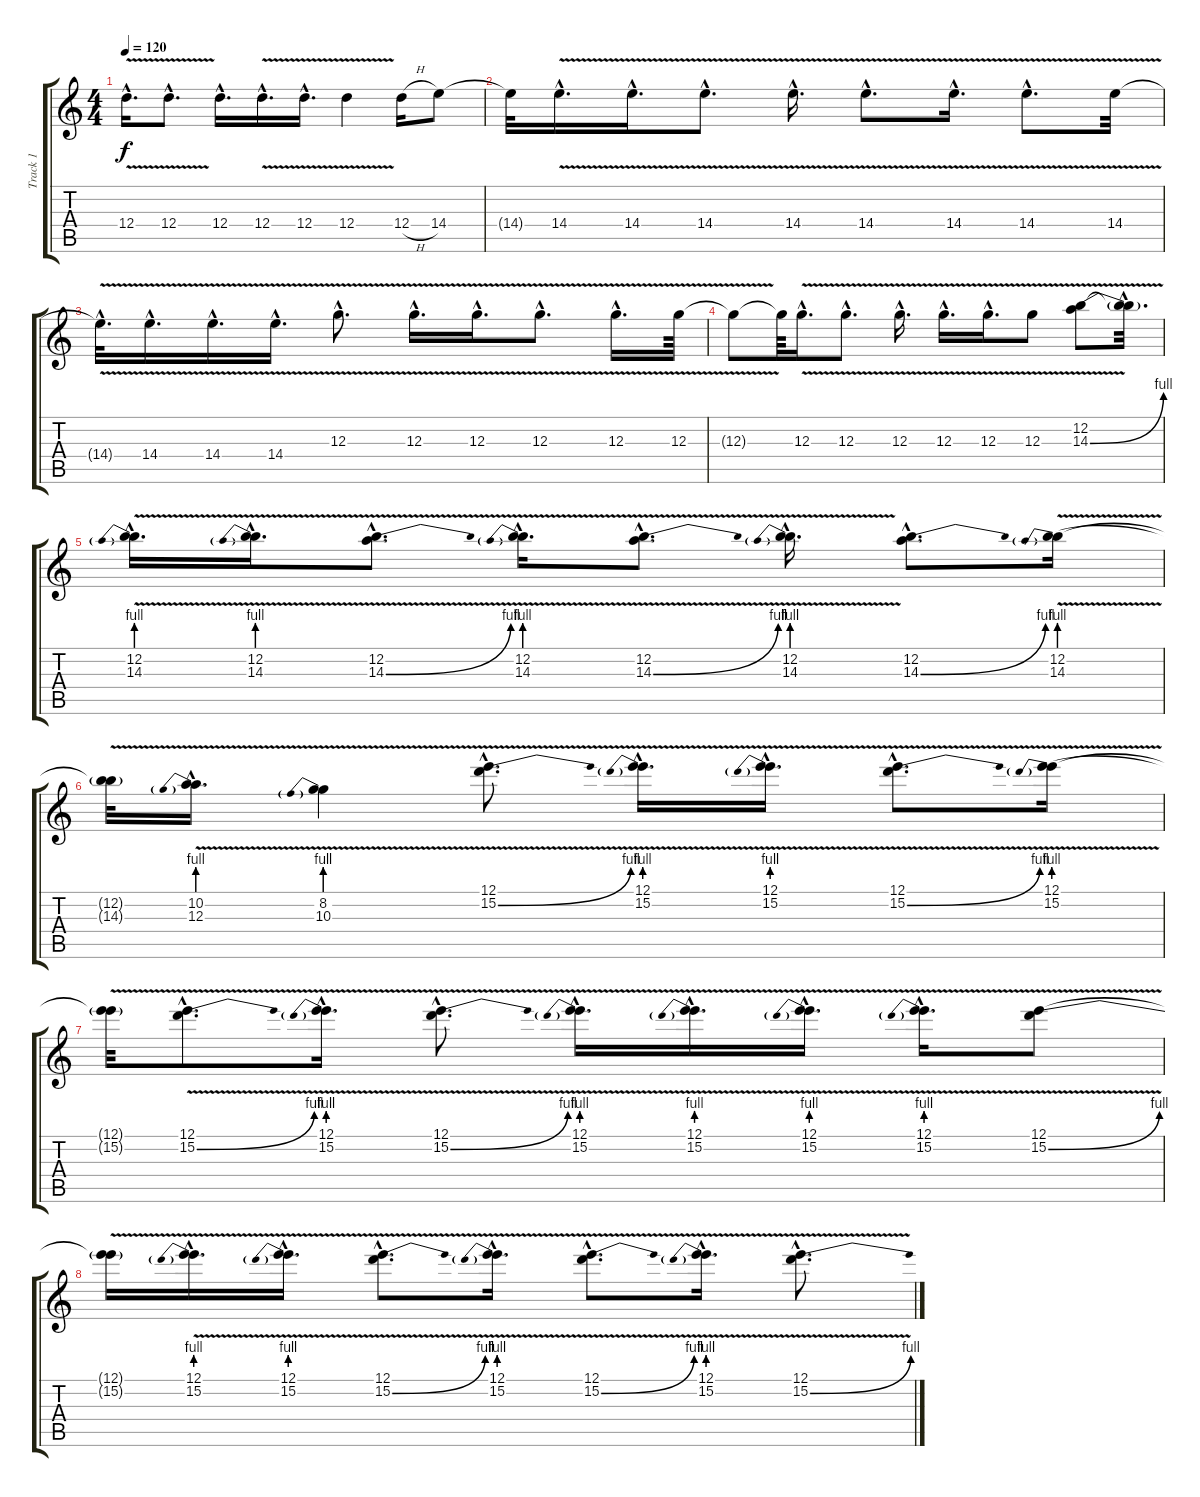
\track ("Track 1" "Track 1") {instrument overdrivenguitar}
\staff {score tabs}
\tuning (E4 B3 G3 D3 A2 E2) {hide}
\ts (4 4)
\tempo 120
\clef g2
\ks c
12.4{v hac}.16{d dy f} 12.4{v hac}.8{d} 12.4{hac}.16{d} 12.4{v hac}.16{d} 12.4{v hac}.16{d} 12.4{v}.4 12.4{h}.16 14.4.8 |
14.4{t}.32 14.4{v hac}.16{d} 14.4{v hac}.16{d} 14.4{v hac}.8{d} 14.4{v hac}.16{d} 14.4{v hac}.8{d} 14.4{v hac}.16{d} 14.4{v hac}.8{d} 14.4{v}.32 |
14.4{hac t}.32{d} 14.4{v hac}.16{d} 14.4{v hac}.16{d} 14.4{v hac}.16{d} 12.3{v hac}.8{d} 12.3{v hac}.16{d} 12.3{v hac}.16{d} 12.3{v hac}.8{d} 12.3{v hac}.16{d} 12.3{v}.64 |
12.3{t}.8 12.3{t}.64 12.3{v hac}.16{d} 12.3{v hac}.8{d} 12.3{v hac}.16{d} 12.3{v hac}.16{d} 12.3{v hac}.16{d} 12.3{v}.8 (12.2 14.3{be (bend 0 0 60 4) v}).8 (12.2{hac t} 14.3{hac t}).32{d} |
(12.2{hac} 14.3{be (prebend 0 4 60 4) v hac}).16{d} (12.2{hac} 14.3{be (prebend 0 4 60 4) v hac}).16{d} (12.2{hac} 14.3{be (bend 0 0 60 4) v hac}).8{d} (12.2{hac} 14.3{be (prebend 0 4 60 4) v hac}).16{d} (12.2{hac} 14.3{be (bend 0 0 60 4) v hac}).8{d} (12.2{hac} 14.3{be (prebend 0 4 60 4) v hac}).16{d} (12.2{hac} 14.3{be (bend 0 0 60 4) hac}).8{d} (12.2 14.3{be (prebend 0 4 60 4) v}).16 |
(12.2{t} 14.3{t}).32 (10.2{hac} 12.3{be (prebend 0 4 60 4) v hac}).16{d} (8.2 10.3{be (prebend 0 4 60 4) v}).4 (12.1{hac} 15.2{be (bend 0 0 60 4) v hac}).8{d} (12.1{hac} 15.2{be (prebend 0 4 60 4) v hac}).16{d} (12.1{hac} 15.2{be (prebend 0 4 60 4) v hac}).16{d} (12.1{hac} 15.2{be (bend 0 0 60 4) v hac}).8{d} (12.1 15.2{be (prebend 0 4 60 4) v}).16 |
(12.1{t} 15.2{t}).32 (12.1{hac} 15.2{be (bend 0 0 60 4) v hac}).8{d} (12.1{hac} 15.2{be (prebend 0 4 60 4) v hac}).16{d} (12.1{hac} 15.2{be (bend 0 0 60 4) v hac}).8{d} (12.1{hac} 15.2{be (prebend 0 4 60 4) v hac}).16{d} (12.1{hac} 15.2{be (prebend 0 4 60 4) v hac}).16{d} (12.1{hac} 15.2{be (prebend 0 4 60 4) v hac}).16{d} (12.1{hac} 15.2{be (prebend 0 4 60 4) v hac}).16{d} (12.1 15.2{be (bend 0 0 60 4) v}).8 |
(12.1{t} 15.2{t}).16 (12.1{hac} 15.2{be (prebend 0 4 60 4) v hac}).16{d} (12.1{hac} 15.2{be (prebend 0 4 60 4) v hac}).16{d} (12.1{hac} 15.2{be (bend 0 0 60 4) v hac}).8{d} (12.1{hac} 15.2{be (prebend 0 4 60 4) v hac}).16{d} (12.1{hac} 15.2{be (bend 0 0 60 4) v hac}).8{d} (12.1{hac} 15.2{be (prebend 0 4 60 4) v hac}).16{d} (12.1{hac} 15.2{be (bend 0 0 60 4) v hac}).8{d}
